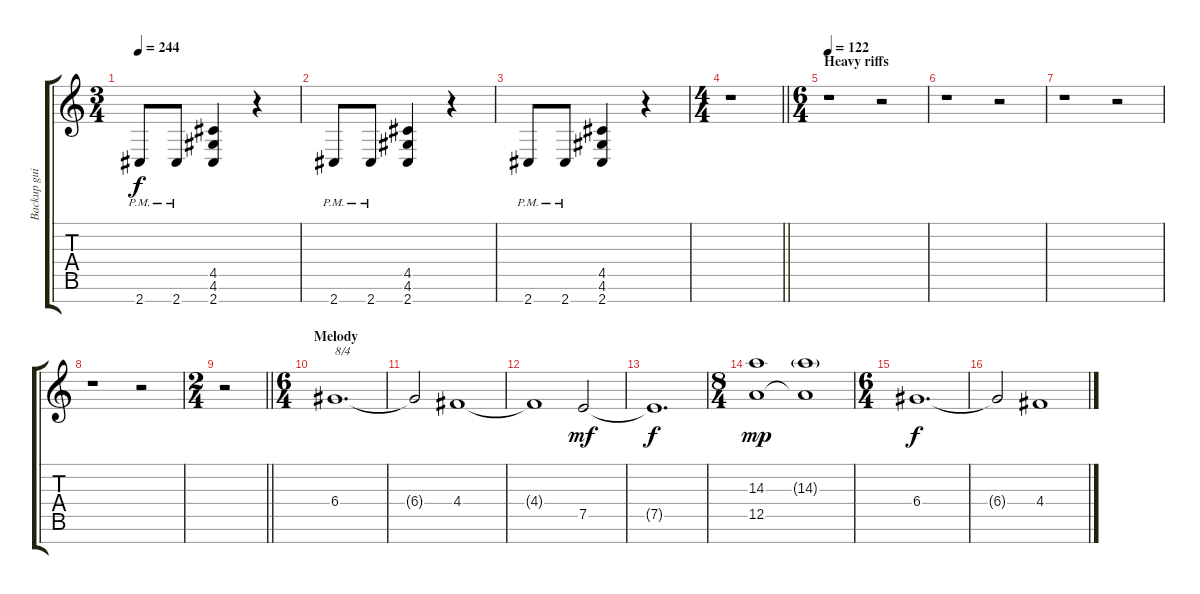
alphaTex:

\track ("Backup guitars" "Backup gui") {instrument distortionguitar}
\staff {score tabs}
\tuning (E4 B3 G3 D3 A2 E2 B1) {hide}
\ts (3 4)
\tempo 244
\clef g2
\ks c
2.7{pm}.8{dy f} 2.7{pm}.8 (4.5 4.6 2.7).4 r.4 |
2.7{pm}.8 2.7{pm}.8 (4.5 4.6 2.7).4 r.4 |
2.7{pm}.8 2.7{pm}.8 (4.5 4.6 2.7).4 r.4 |
\ts (4 4)
\barLineRight lightlight
r.1 |
\ts (6 4)
\section ("" "Heavy riffs")
\tempo 122
r.1 r.2 |
r.1 r.2 |
r.1 r.2 |
r.1 r.2 |
\ts (2 4)
\barLineRight lightlight
r.2 |
\ts (6 4)
\section ("" "Melody")
6.4.1{d txt "8/4" volume 11 balance 16} |
6.4{t}.2 4.4.1 |
4.4{t}.1 7.5.2{dy mf} |
7.5{t}.1{d dy f} |
\ts (8 4)
(14.3 12.5).1{dy mp} (14.3{g} 12.5{t}).1 |
\ts (6 4)
6.4.1{d dy f} |
6.4{t}.2 4.4.1
